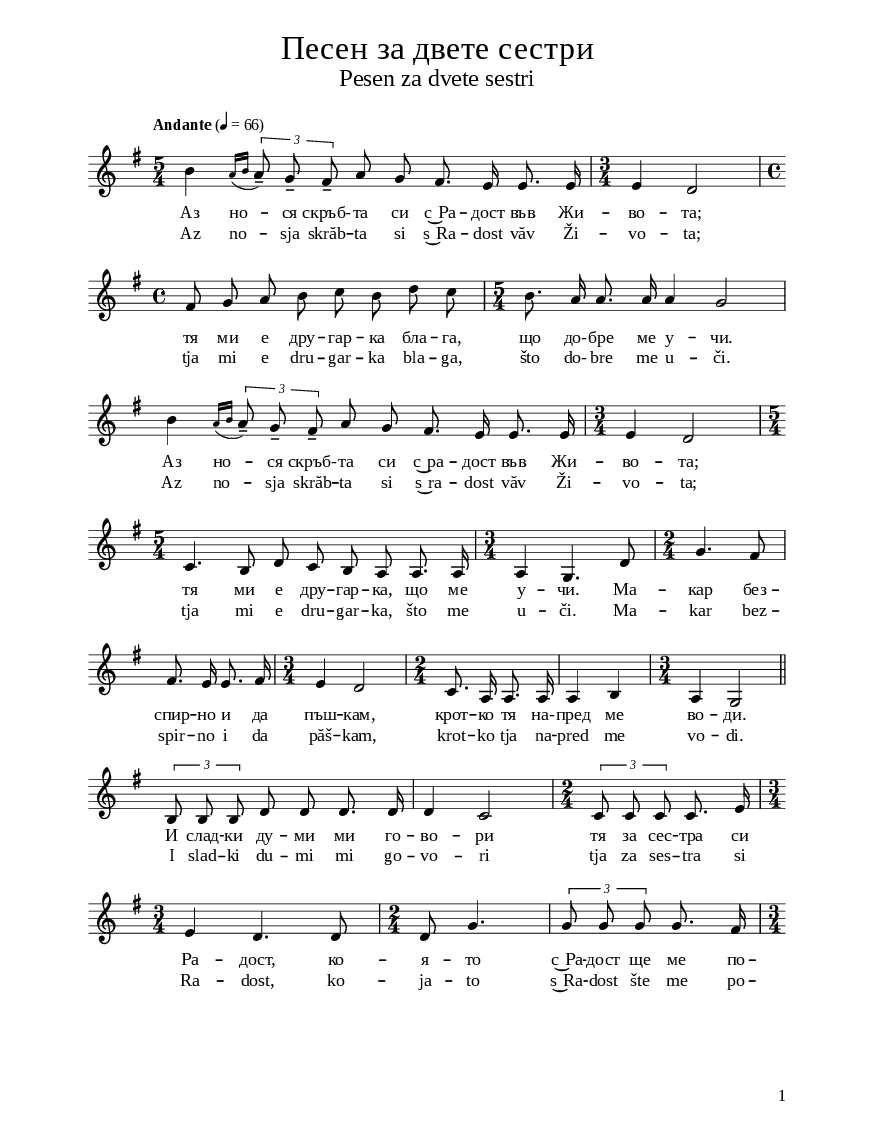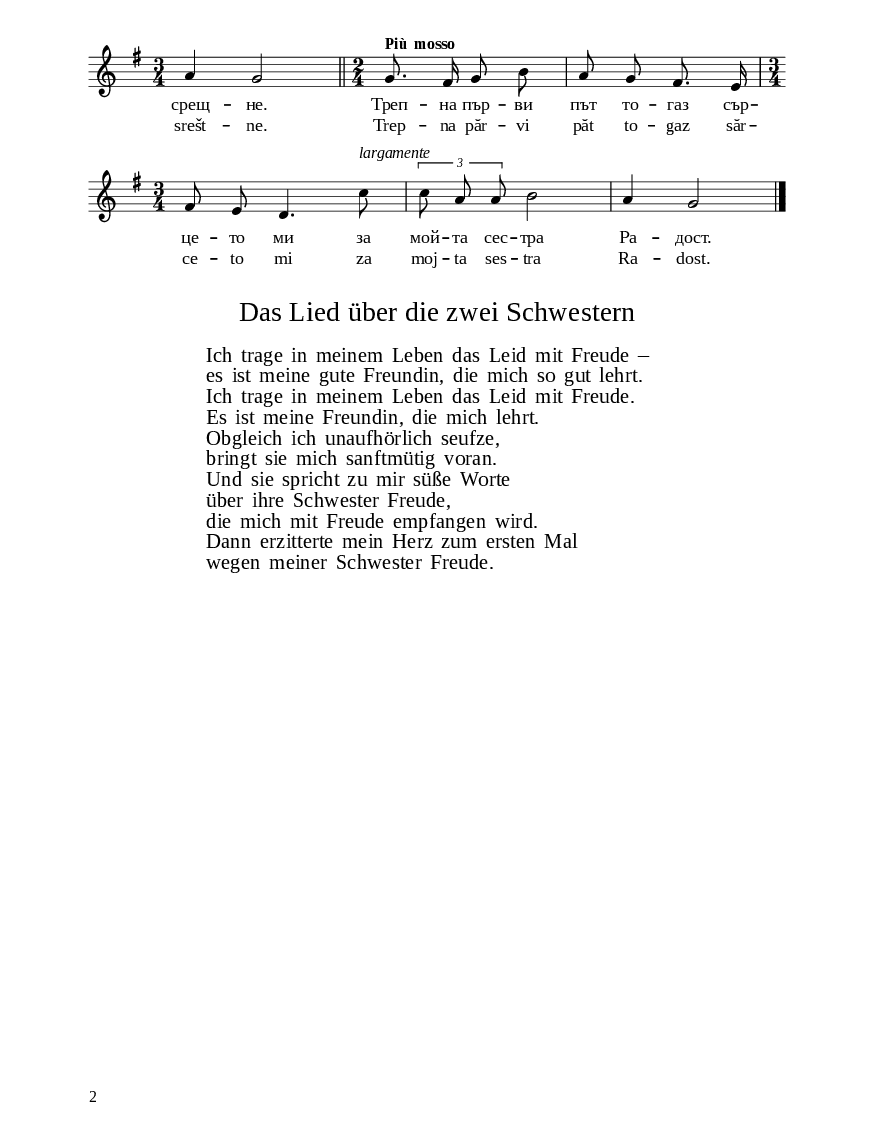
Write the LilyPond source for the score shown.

\version "2.24.1"

% include paper part and global functions
\include "include/globals.ily"

\bookpart {
  \label #'ref180
  \tocItem \markup "Песен за двете сестри – Pesen za dvete sestri"
  \include "include/bookpart-paper.ily"
  \score {
    \include "include/score-layout.ily"

    \new Voice \absolute {
      \clef treble
      \key g \major
      \time 5/4
      \tempoFunc "Andante" 4 "66"
      \autoBeamOff
      b'4
      \grace {  a'16 ( [  b'16 ] } \times 2/3 {
        a'8 )
        --  g'8 --  fis'8 --
      }
      a'8  g'8  fis'8.  e'16  e'8. e'16 | % 2
      \time 3/4   % 2
      e'4  d'2 \break | % 3
      \time 4/4   % 3
      fis'8  g'8  a'8  b'8  c''8
      b'8  d''8  c''8 | % 4
      \time 5/4  b'8.  a'16  a'8.  a'16  a'4 g'2 \break | % 5
      b'4
      \grace { a'16 ( [ b'16 ] } \times 2/3 {
        a'8 )
        -- g'8 -- fis'8 --
      }
      a'8 g'8 fis'8. e'16 e'8.
      e'16 | % 6
      \time 3/4  | % 6
      e'4 d'2 \break | % 7
      \time 5/4  | % 7
      c'4. b8 d'8 c'8 b8 a8
      a8. a16 | % 8
      \time 3/4  | % 8
      a4 g4. d'8 | % 9
      \time 2/4  | % 9
      g'4. fis'8 \break |
      fis'8. e'16 e'8. fis'16 | % 11
      \time 3/4  | % 11
      e'4 d'2 | % 12
      \time 2/4  | % 12
      c'8. a16 a8. a16 | % 13
      a4 b4 | % 14
      \time 3/4  | % 14
      a4 g2 \bar "||"
      \break | % 15
      \times 2/3  {
        b8 b8 b8
      }
      d'8 d'8 d'8. d'16 | % 16
      d'4 c'2 | % 17
      \time 2/4  | % 17
      \times 2/3  {
        c'8 c'8 c'8
      }
      c'8. e'16 \break | % 18
      \time 3/4  | % 18
      e'4 d'4. d'8 | % 19
      \time 2/4  | % 19
      d'8 g'4. |
      \times 2/3  {
        g'8 g'8 g'8
      }
      g'8. fis'16 \pageBreak | % 21
      \time 3/4  | % 21
      a'4 g'2 \bar "||"
      \time 2/4  | % 22
      g'8. ^\markup{ \bold {Più mosso} } fis'16
      g'8  b'8 | % 23
      a'8 g'8 fis'8. e'16 \break | % 24
      \time 3/4  | % 24
      fis'8 e'8 d'4.  c''8 ^\markup{
        \italic {largamente}
      }
      | % 25
      \times 2/3  {
        c''8 a'8 a'8
      }
      b'2 | % 26
      a'4 g'2 \bar "|."

    }
    \addlyrics {
      Аз  но -- ся "скръб-" -- та си
      с~Ра -- дост във Жи -- во -- та;
      тя ми е дру -- гар -- ка бла --
      га, що "до-" -- бре ме у -- чи. Аз
      но -- ся "скръб-" -- та си
      с~ра -- дост във Жи -- во -- та;
      тя ми е дру -- гар -- ка, що ме
      у -- чи. Ма -- кар без -- спир -- но
      и да пъш -- кам, крот -- ко тя "на-"
      -- пред ме во -- ди. И слад -- ки
      ду -- ми ми го -- во -- ри тя за
      сес -- тра си Ра -- дост, ко -- я --
      то с~Ра -- дост ще ме по -- срещ
      -- не. Треп -- на пър -- ви път то
      -- газ сър -- це -- то ми за мой --
      та сес -- тра Ра -- дост.
    }
      \addlyrics {
      Az  no -- sja skrăb -- ta si
      s~Ra -- dost văv Ži -- vo -- ta;
      tja mi e dru -- gar -- ka bla --
      ga, što "do-" -- bre me u -- či. Az
      no -- sja skrăb -- ta si
      s~ra -- dost văv Ži -- vo -- ta;
      tja mi e dru -- gar -- ka, što me
      u -- či. Ma -- kar bez -- spir -- no
      i da păš -- kam, krot -- ko tja na
      -- pred me vo -- di. I slad -- ki
      du -- mi mi go -- vo -- ri tja za
      ses -- tra si Ra -- dost, ko -- ja --
      to s~Ra -- dost šte me po -- srešt
      -- ne. Trep -- na păr -- vi păt to
      -- gaz săr -- ce -- to mi za moj --
      ta ses -- tra Ra -- dost.
    }


      \header {
        title = \titleFunc "Песен за двете сестри" "Pesen za dvete sestri"
      }

      \midi{}

    } % score



    % include foreign translation(s) of the song
    \version "2.24.1"

\markup \fill-line { \fontsize #deTitleFontSize "Das Lied über die zwei Schwestern" }
\markup \null
\markup \null
\markup \fontsize #deCoupletFontSize {
  \hspace #10
  \override #`(baseline-skip . ,deCoupletBaselineSkip)

  \column {

    \line { " "Ich trage in meinem Leben das Leid mit Freude – }

    \line { " "es ist meine gute Freundin, die mich so gut lehrt. }

    \line { " "Ich trage in meinem Leben das Leid mit Freude.}

    \line { " "Es ist meine Freundin, die mich lehrt.}

    \line { " "Obgleich ich unaufhörlich seufze, }

    \line { " "bringt sie mich sanftmütig voran. }

    \line { " "Und sie spricht zu mir süße Worte}

    \line { " "über ihre Schwester Freude,}

    \line { " "die mich mit Freude empfangen wird.}

    \line { " "Dann erzitterte mein Herz zum ersten Mal }

    \line { " "wegen meiner Schwester Freude.}

  }
}



  } % bookpart

  % Più mosso
  %
